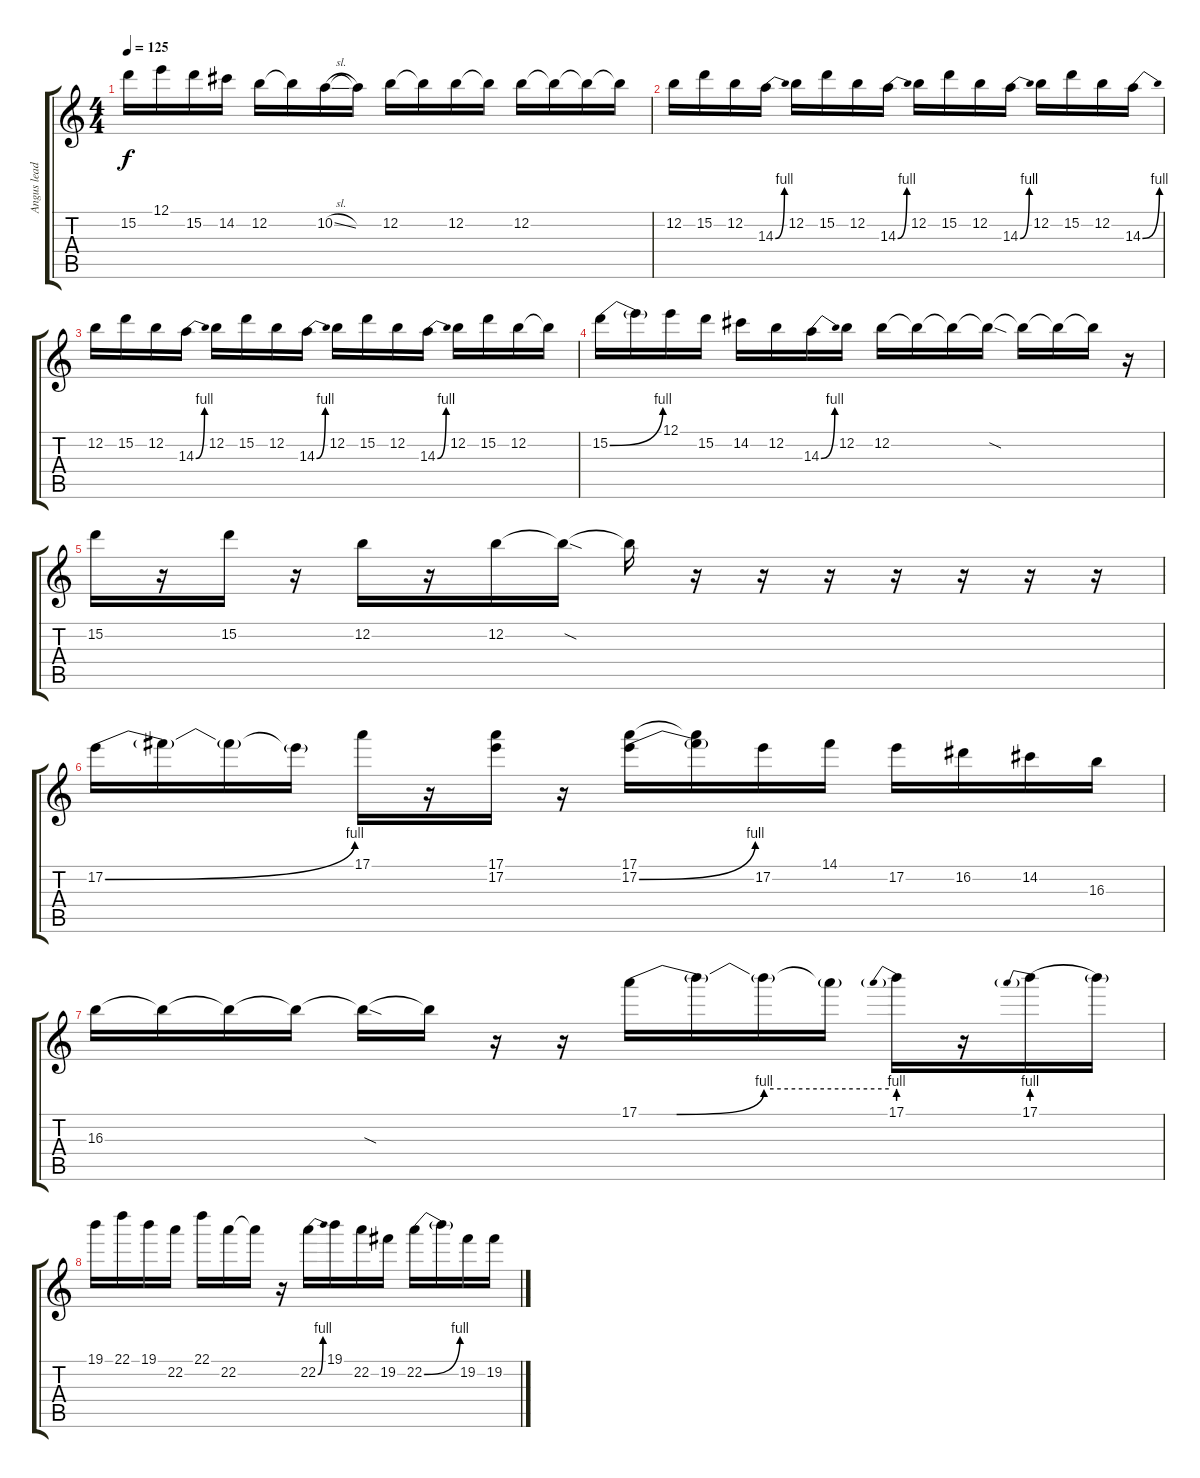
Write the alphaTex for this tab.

\track ("Angus lead" "Angus lead") {instrument distortionguitar}
\staff {score tabs}
\tuning (E4 B3 G3 D3 A2 E2) {hide}
\ts (4 4)
\tempo 125
\clef g2
\ks c
15.2.16{dy f} 12.1.16 15.2.16 14.2.16 12.2.16 12.2{t}.16 10.2{sl}.16 10.2{t}.16 12.2.16 12.2{t}.16 12.2.16 12.2{t}.16 12.2.16 12.2{t}.16 12.2{t}.16 12.2{t}.16 |
12.2.16 15.2.16 12.2.16 14.3{be (bend 0 0 60 4)}.16 12.2.16 15.2.16 12.2.16 14.3{be (bend 0 0 60 4)}.16 12.2.16 15.2.16 12.2.16 14.3{be (bend 0 0 60 4)}.16 12.2.16 15.2.16 12.2.16 14.3{be (bend 0 0 60 4)}.16 |
12.2.16 15.2.16 12.2.16 14.3{be (bend 0 0 60 4)}.16 12.2.16 15.2.16 12.2.16 14.3{be (bend 0 0 60 4)}.16 12.2.16 15.2.16 12.2.16 14.3{be (bend 0 0 60 4)}.16 12.2.16 15.2.16 12.2.16 12.2{t}.16 |
15.2{be (bend 0 0 60 4)}.16 15.2{t}.16 12.1.16 15.2.16 14.2.16 12.2.16 14.3{be (bend 0 0 60 4)}.16 12.2.16 12.2.16 12.2{t}.16 12.2{t}.16 12.2{sod t}.16 12.2{t}.16 12.2{t}.16 12.2{t}.16 r.16 |
15.2.16 r.16 15.2.16 r.16 12.2.16 r.16 12.2.16 12.2{sod t}.16 12.2{t}.16 r.16 r.16 r.16 r.16 r.16 r.16 r.16 |
17.2{be (bend 0 0 60 4)}.16 17.2{t}.16 17.2{t}.16 17.2{t}.16 17.1.16 r.16 (17.1 17.2).16 r.16 (17.1 17.2{be (bend 0 0 60 4)}).16 (17.1{t} 17.2{t}).16 17.2.16 14.1.16 17.2.16 16.2.16 14.2.16 16.3.16 |
16.3.16 16.3{t}.16 16.3{t}.16 16.3{t}.16 16.3{sod t}.16 16.3{t}.16 r.16 r.16 17.1{be (custom 0 0 9 0 30 4 60 4)}.16 17.1{t}.16 17.1{t}.16 17.1{t}.16 17.1{be (prebend 0 4 60 4)}.16 r.16 17.1{be (prebend 0 4 60 4)}.16 17.1{t}.16 |
19.1.16 22.1.16 19.1.16 22.2.16 22.1.16 22.2.16 22.2{t}.16 r.16 22.2{be (bend 0 0 60 4)}.16 19.1.16 22.2.16 19.2.16 22.2{be (bend 0 0 60 4)}.16 22.2{t}.16 19.2.16 19.2.16
